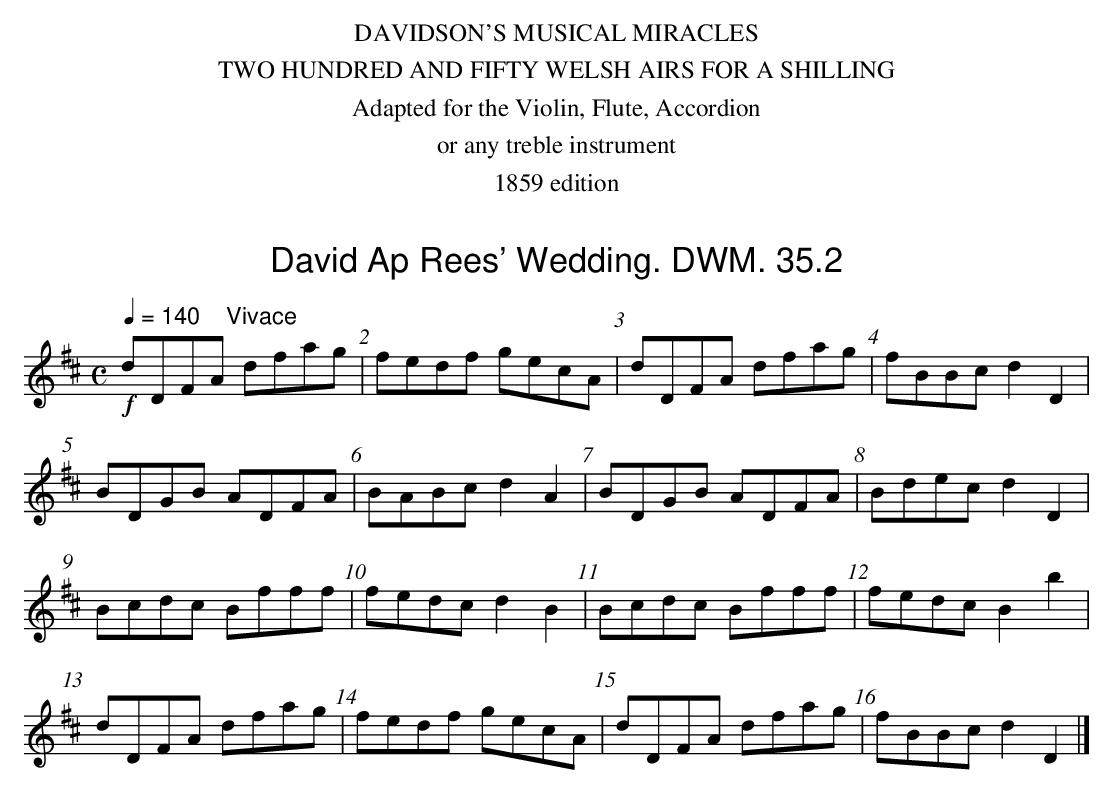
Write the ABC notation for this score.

X:1
T:David Ap Rees' Wedding. DWM. 35.2
M:C
L:1/8
Q:1/4=140 "    Vivace"
K:D
!f!dDFA dfag|fedf gecA|dDFA dfag|fBBc d2D2|
BDGB ADFA|BABc d2A2|BDGB ADFA|Bdec d2D2|
Bcdc Bfff|fedc d2B2|Bcdc Bfff|fedc B2b2|
dDFA dfag|fedf gecA|dDFA dfag|fBBc d2D2|]
